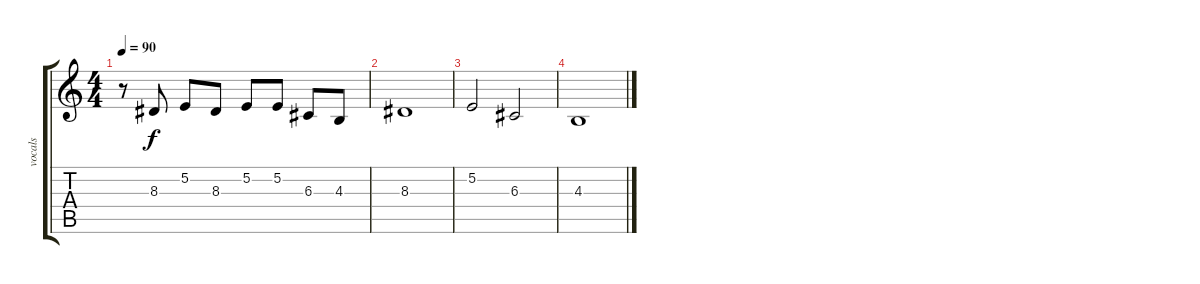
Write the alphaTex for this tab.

\track ("vocals" "vocals") {instrument flute}
\staff {score tabs}
\tuning (E4 B3 G3 D3 A2 E2) {hide}
\ts (4 4)
\tempo 90
\clef g2
\ks c
r.8{dy f} 8.3.8 5.2.8 8.3.8 5.2.8 5.2.8 6.3.8 4.3.8 |
8.3.1 |
5.2.2 6.3.2 |
4.3.1
